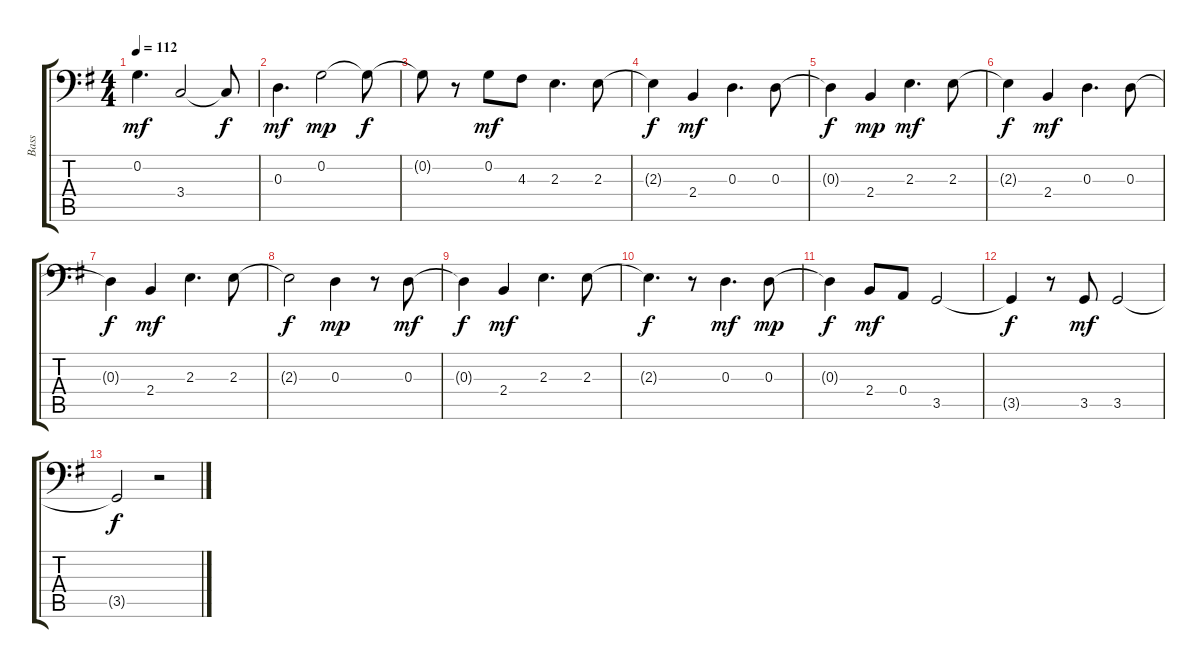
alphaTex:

\track ("Bass" "Bass") {instrument electricbassfinger}
\staff {score tabs}
\tuning (C3 G2 D2 A1 E1 B0) {hide}
\ts (4 4)
\tempo 112
\clef f4
\ks g
0.2.4{d dy mf} 3.4.2 3.4{t}.8{dy f} |
0.3.4{d dy mf} 0.2.2{dy mp} 0.2{t}.8{dy f} |
0.2{t}.8 r.8 0.2.8{dy mf} 4.3.8 2.3.4{d} 2.3.8 |
2.3{t}.4{dy f} 2.4.4{dy mf} 0.3.4{d} 0.3.8 |
0.3{t}.4{dy f} 2.4.4{dy mp} 2.3.4{d dy mf} 2.3.8 |
2.3{t}.4{dy f} 2.4.4{dy mf} 0.3.4{d} 0.3.8 |
0.3{t}.4{dy f} 2.4.4{dy mf} 2.3.4{d} 2.3.8 |
2.3{t}.2{dy f} 0.3.4{dy mp} r.8 0.3.8{dy mf} |
0.3{t}.4{dy f} 2.4.4{dy mf} 2.3.4{d} 2.3.8 |
2.3{t}.4{d dy f} r.8 0.3.4{d dy mf} 0.3.8{dy mp} |
0.3{t}.4{dy f} 2.4.8{dy mf} 0.4.8 3.5.2 |
3.5{t}.4{dy f} r.8 3.5.8{dy mf} 3.5.2 |
3.5{t}.2{dy f} r.2
